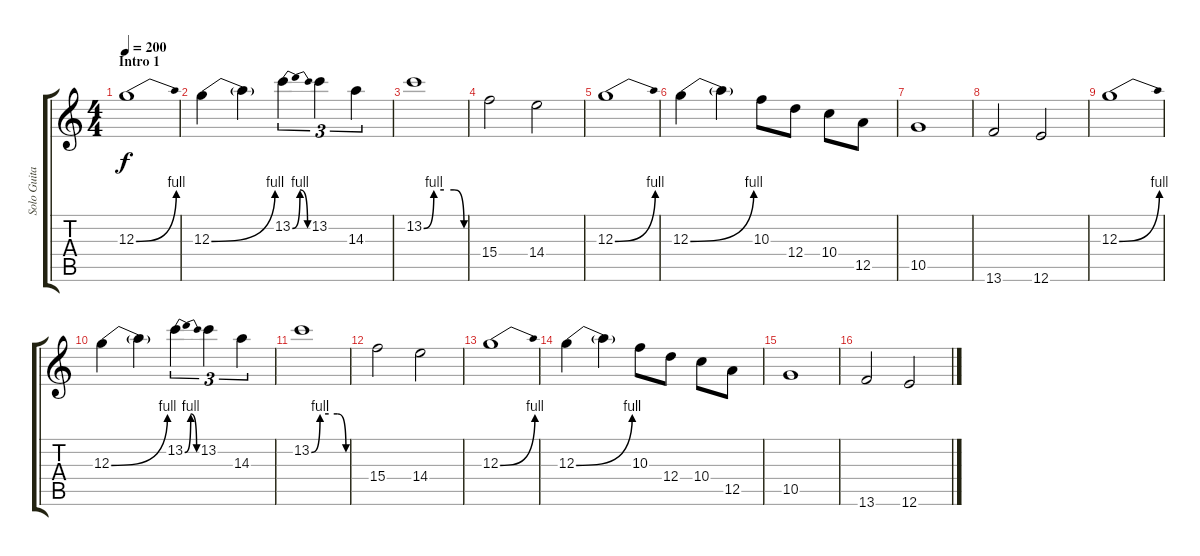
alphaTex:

\track ("Solo Guitar" "Solo Guita") {instrument overdrivenguitar}
\staff {score tabs}
\tuning (E4 B3 G3 D3 A2 E2) {hide}
\ts (4 4)
\section ("" "Intro 1")
\tempo 200
\clef g2
\ks c
12.3{be (bend 0 0 60 4)}.1{dy f instrument overdrivenguitar} |
12.3{be (bend 0 0 60 4)}.4 12.3{t}.4 13.2{be (bendrelease 0 0 15 4 45 4 60 0)}.4{tu (3 2)} 13.2.4{tu (3 2)} 14.3.4{tu (3 2)} |
13.2{be (custom 0 0 15 4 30 4 45 4 60 0)}.1 |
15.4.2 14.4.2 |
12.3{be (bend 0 0 60 4)}.1 |
12.3{be (bend 0 0 60 4)}.4 12.3{t}.4 10.3.8 12.4.8 10.4.8 12.5.8 |
10.5.1 |
13.6.2 12.6.2 |
12.3{be (bend 0 0 60 4)}.1 |
12.3{be (bend 0 0 60 4)}.4 12.3{t}.4 13.2{be (bendrelease 0 0 15 4 45 4 60 0)}.4{tu (3 2)} 13.2.4{tu (3 2)} 14.3.4{tu (3 2)} |
13.2{be (custom 0 0 15 4 30 4 45 4 60 0)}.1 |
15.4.2 14.4.2 |
12.3{be (bend 0 0 60 4)}.1 |
12.3{be (bend 0 0 60 4)}.4 12.3{t}.4 10.3.8 12.4.8 10.4.8 12.5.8 |
10.5.1 |
13.6.2 12.6.2
